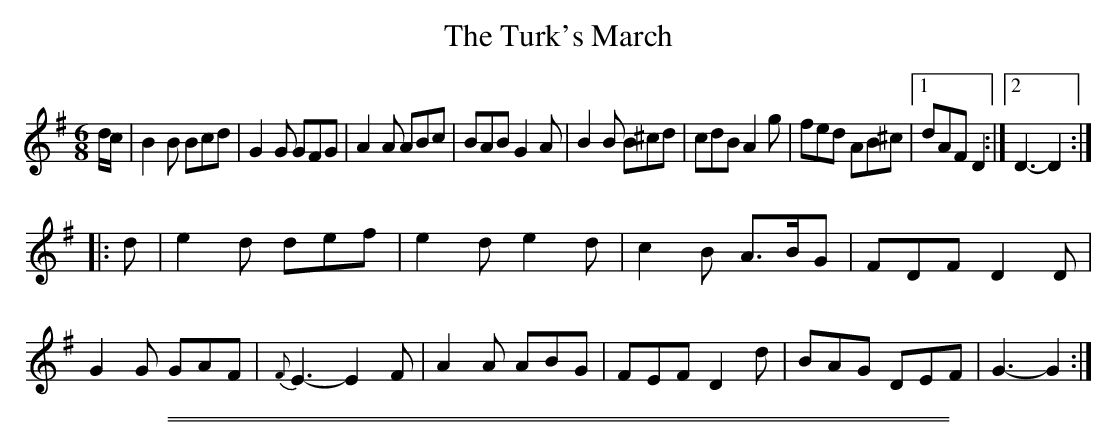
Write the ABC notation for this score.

X:1
T: The Turk's March
M: 6/8
L: 1/8
K: G
d/c/ |\
B2B Bcd | G2G GFG |\
A2A ABc | BAB G2A |\
B2B B^cd | cdB A2g |\
fed AB^c |1 dAF D2 :|2 D3- D2 :|
|: d |\
e2d def | e2d e2d |\
c2B A>BG | FDF D2D |\
G2G GAF | {F}E3- E2F |\
A2A ABG | FEF D2d |\
BAG DEF | G3- G2 :|
